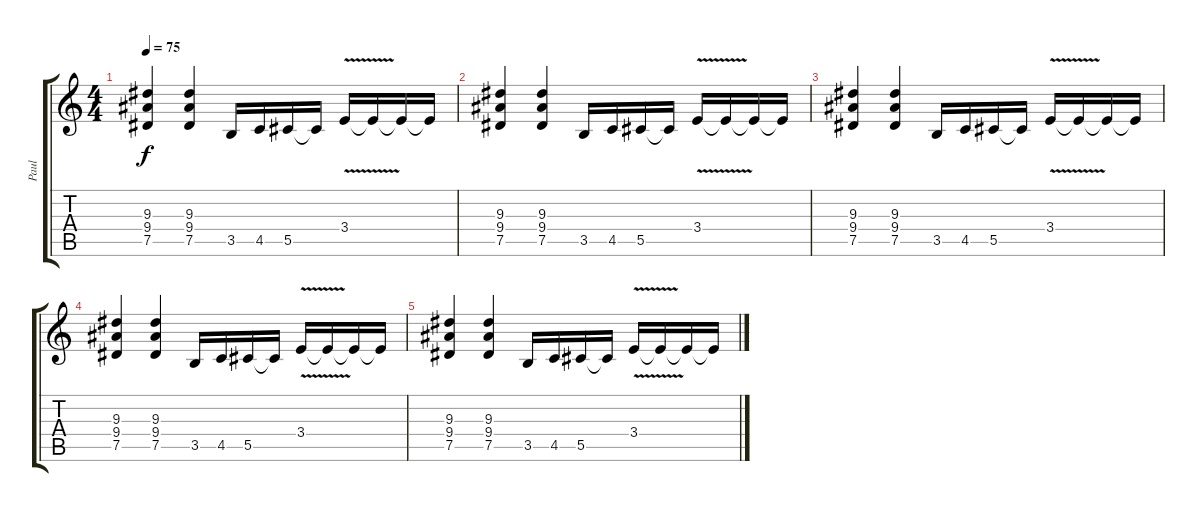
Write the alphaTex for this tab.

\track ("Paul" "Paul") {instrument distortionguitar}
\staff {score tabs}
\tuning (Eb4 Bb3 Gb3 Db3 Ab2 Eb2) {hide}
\ts (4 4)
\tempo 75
\clef g2
\ks c
(9.3 9.4 7.5).4{dy f} (9.3 9.4 7.5).4 3.5.16 4.5.16 5.5.16 5.5{t}.16 3.4{v}.16 3.4{t}.16 3.4{t}.16 3.4{t}.16 |
(9.3 9.4 7.5).4 (9.3 9.4 7.5).4 3.5.16 4.5.16 5.5.16 5.5{t}.16 3.4{v}.16 3.4{t}.16 3.4{t}.16 3.4{t}.16 |
(9.3 9.4 7.5).4 (9.3 9.4 7.5).4 3.5.16 4.5.16 5.5.16 5.5{t}.16 3.4{v}.16 3.4{t}.16 3.4{t}.16 3.4{t}.16 |
(9.3 9.4 7.5).4 (9.3 9.4 7.5).4 3.5.16 4.5.16 5.5.16 5.5{t}.16 3.4{v}.16 3.4{t}.16 3.4{t}.16 3.4{t}.16 |
(9.3 9.4 7.5).4 (9.3 9.4 7.5).4 3.5.16 4.5.16 5.5.16 5.5{t}.16 3.4{v}.16 3.4{t}.16 3.4{t}.16 3.4{t}.16
